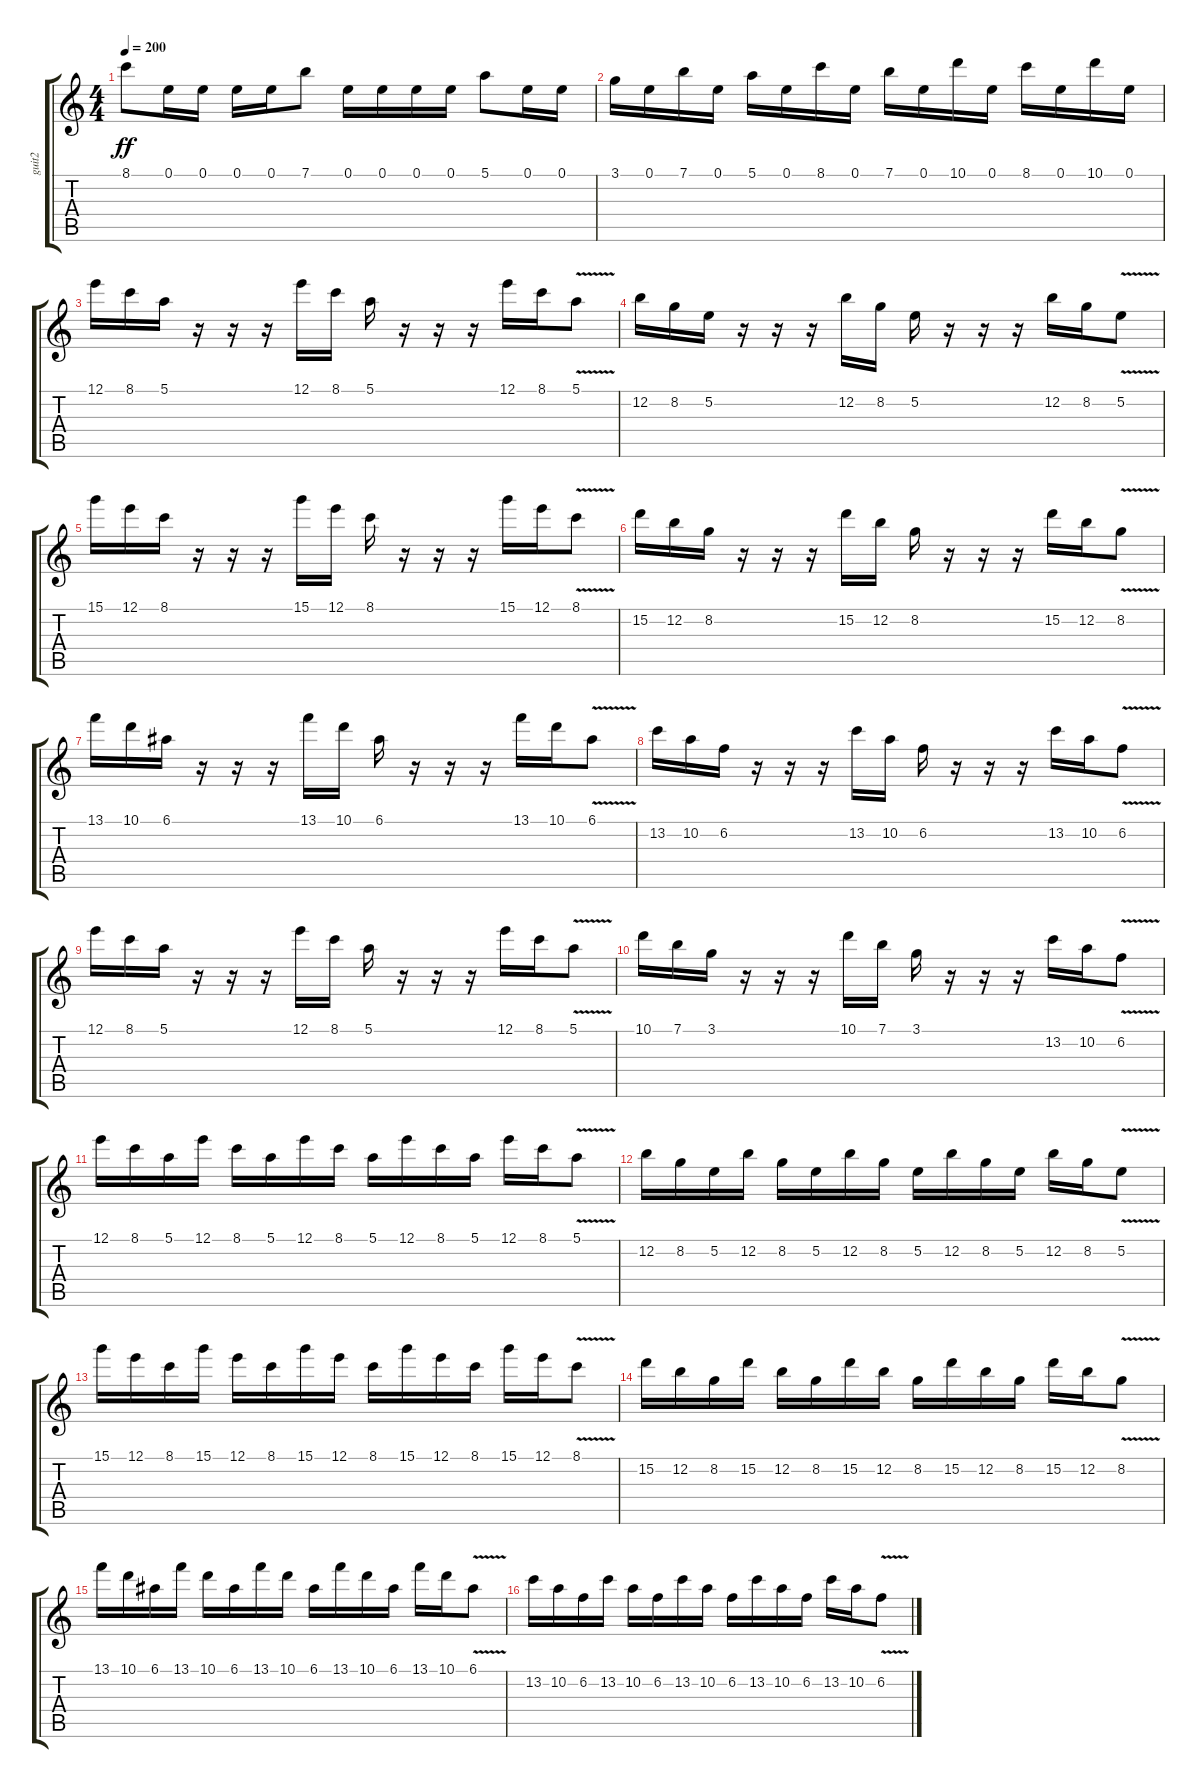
\track ("guit2" "guit2") {instrument distortionguitar}
\staff {score tabs}
\tuning (E4 B3 G3 D3 A2 E2) {hide}
\ts (4 4)
\tempo 200
\clef g2
\ks c
8.1.8{dy ff} 0.1.16 0.1.16 0.1.16 0.1.16 7.1.8 0.1.16 0.1.16 0.1.16 0.1.16 5.1.8 0.1.16 0.1.16 |
3.1.16 0.1.16 7.1.16 0.1.16 5.1.16 0.1.16 8.1.16 0.1.16 7.1.16 0.1.16 10.1.16 0.1.16 8.1.16 0.1.16 10.1.16 0.1.16 |
12.1.16 8.1.16 5.1.16 r.16 r.16 r.16 12.1.16 8.1.16 5.1.16 r.16 r.16 r.16 12.1.16 8.1.16 5.1{v}.8 |
12.2.16 8.2.16 5.2.16 r.16 r.16 r.16 12.2.16 8.2.16 5.2.16 r.16 r.16 r.16 12.2.16 8.2.16 5.2{v}.8 |
15.1.16 12.1.16 8.1.16 r.16 r.16 r.16 15.1.16 12.1.16 8.1.16 r.16 r.16 r.16 15.1.16 12.1.16 8.1{v}.8 |
15.2.16 12.2.16 8.2.16 r.16 r.16 r.16 15.2.16 12.2.16 8.2.16 r.16 r.16 r.16 15.2.16 12.2.16 8.2{v}.8 |
13.1.16 10.1.16 6.1.16 r.16 r.16 r.16 13.1.16 10.1.16 6.1.16 r.16 r.16 r.16 13.1.16 10.1.16 6.1{v}.8 |
13.2.16 10.2.16 6.2.16 r.16 r.16 r.16 13.2.16 10.2.16 6.2.16 r.16 r.16 r.16 13.2.16 10.2.16 6.2{v}.8 |
12.1.16 8.1.16 5.1.16 r.16 r.16 r.16 12.1.16 8.1.16 5.1.16 r.16 r.16 r.16 12.1.16 8.1.16 5.1{v}.8 |
10.1.16 7.1.16 3.1.16 r.16 r.16 r.16 10.1.16 7.1.16 3.1.16 r.16 r.16 r.16 13.2.16 10.2.16 6.2{v}.8 |
12.1.16 8.1.16 5.1.16 12.1.16 8.1.16 5.1.16 12.1.16 8.1.16 5.1.16 12.1.16 8.1.16 5.1.16 12.1.16 8.1.16 5.1{v}.8 |
12.2.16 8.2.16 5.2.16 12.2.16 8.2.16 5.2.16 12.2.16 8.2.16 5.2.16 12.2.16 8.2.16 5.2.16 12.2.16 8.2.16 5.2{v}.8 |
15.1.16 12.1.16 8.1.16 15.1.16 12.1.16 8.1.16 15.1.16 12.1.16 8.1.16 15.1.16 12.1.16 8.1.16 15.1.16 12.1.16 8.1{v}.8 |
15.2.16 12.2.16 8.2.16 15.2.16 12.2.16 8.2.16 15.2.16 12.2.16 8.2.16 15.2.16 12.2.16 8.2.16 15.2.16 12.2.16 8.2{v}.8 |
13.1.16 10.1.16 6.1.16 13.1.16 10.1.16 6.1.16 13.1.16 10.1.16 6.1.16 13.1.16 10.1.16 6.1.16 13.1.16 10.1.16 6.1{v}.8 |
13.2.16 10.2.16 6.2.16 13.2.16 10.2.16 6.2.16 13.2.16 10.2.16 6.2.16 13.2.16 10.2.16 6.2.16 13.2.16 10.2.16 6.2{v}.8
